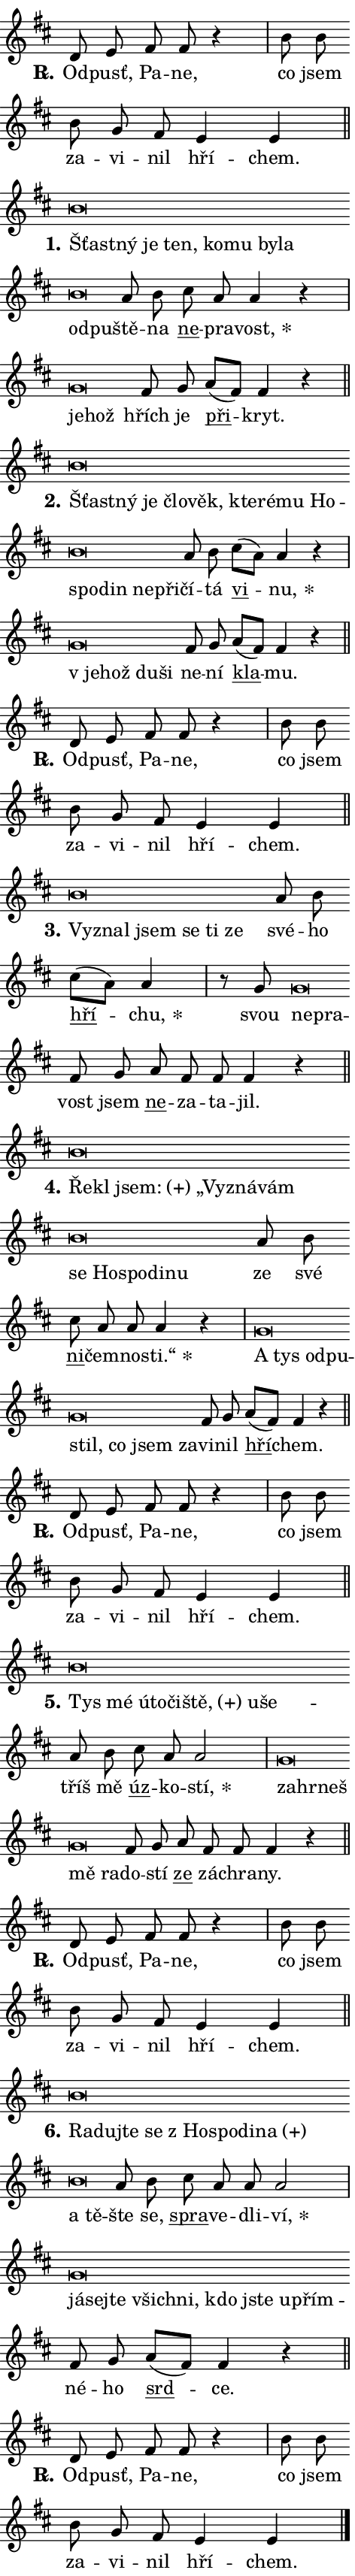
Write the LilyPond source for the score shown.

\version "2.24.0"
\header { tagline = "" }
\paper {
  indent = 0\cm
  top-margin = 0\cm
  right-margin = 0.13\cm % to fit lyric hyphens
  bottom-margin = 0\cm
  left-margin = 0\cm
  paper-width = 8\cm
  page-breaking = #ly:one-page-breaking
  system-system-spacing.basic-distance = #11
  score-system-spacing.basic-distance = #11
  ragged-last = ##f
}


%% Author: Thomas Morley
%% https://lists.gnu.org/archive/html/lilypond-user/2020-05/msg00002.html
#(define (line-position grob)
"Returns position of @var[grob} in current system:
   @code{'start}, if at first time-step
   @code{'end}, if at last time-step
   @code{'middle} otherwise
"
  (let* ((col (ly:item-get-column grob))
         (ln (ly:grob-object col 'left-neighbor))
         (rn (ly:grob-object col 'right-neighbor))
         (col-to-check-left (if (ly:grob? ln) ln col))
         (col-to-check-right (if (ly:grob? rn) rn col))
         (break-dir-left
           (and
             (ly:grob-property col-to-check-left 'non-musical #f)
             (ly:item-break-dir col-to-check-left)))
         (break-dir-right
           (and
             (ly:grob-property col-to-check-right 'non-musical #f)
             (ly:item-break-dir col-to-check-right))))
        (cond ((eqv? 1 break-dir-left) 'start)
              ((eqv? -1 break-dir-right) 'end)
              (else 'middle))))

#(define (tranparent-at-line-position vctor)
  (lambda (grob)
  "Relying on @code{line-position} select the relevant enry from @var{vctor}.
Used to determine transparency,"
    (case (line-position grob)
      ((end) (not (vector-ref vctor 0)))
      ((middle) (not (vector-ref vctor 1)))
      ((start) (not (vector-ref vctor 2))))))

noteHeadBreakVisibility =
#(define-music-function (break-visibility)(vector?)
"Makes @code{NoteHead}s transparent relying on @var{break-visibility}"
#{
  \override NoteHead.transparent =
    #(tranparent-at-line-position break-visibility)
#})

#(define delete-ledgers-for-transparent-note-heads
  (lambda (grob)
    "Reads whether a @code{NoteHead} is transparent.
If so this @code{NoteHead} is removed from @code{'note-heads} from
@var{grob}, which is supposed to be @code{LedgerLineSpanner}.
As a result ledgers are not printed for this @code{NoteHead}"
    (let* ((nhds-array (ly:grob-object grob 'note-heads))
           (nhds-list
             (if (ly:grob-array? nhds-array)
                 (ly:grob-array->list nhds-array)
                 '()))
           ;; Relies on the transparent-property being done before
           ;; Staff.LedgerLineSpanner.after-line-breaking is executed.
           ;; This is fragile ...
           (to-keep
             (remove
               (lambda (nhd)
                 (ly:grob-property nhd 'transparent #f))
               nhds-list)))
      ;; TODO find a better method to iterate over grob-arrays, similiar
      ;; to filter/remove etc for lists
      ;; For now rebuilt from scratch
      (set! (ly:grob-object grob 'note-heads)  '())
      (for-each
        (lambda (nhd)
          (ly:pointer-group-interface::add-grob grob 'note-heads nhd))
        to-keep))))

squashNotes = {
  \override NoteHead.X-extent = #'(-0.2 . 0.2)
  \override NoteHead.Y-extent = #'(-0.75 . 0)
  \override NoteHead.stencil =
    #(lambda (grob)
       (let ((pos (ly:grob-property grob 'staff-position)))
         (begin
           (if (< pos -7) (display "ERROR: Lower brevis then expected\n") (display ""))
           (if (<= pos -6) ly:text-interface::print ly:note-head::print))))
}
unSquashNotes = {
  \revert NoteHead.X-extent
  \revert NoteHead.Y-extent
  \revert NoteHead.stencil
}

hideNotes = \noteHeadBreakVisibility #begin-of-line-visible
unHideNotes = \noteHeadBreakVisibility #all-visible

% work-around for resetting accidentals
% https://lilypond.org/doc/v2.23/Documentation/notation/displaying-rhythms#unmetered-music
cadenzaMeasure = {
  \cadenzaOff
  \partial 1024 s1024
  \cadenzaOn
}

#(define-markup-command (accent layout props text) (markup?)
  "Underline accented syllable"
  (interpret-markup layout props
    #{\markup \override #'(offset . 4.3) \underline { #text }#}))

responsum = \markup \concat {
  "R" \hspace #-1.05 \path #0.1 #'((moveto 0 0.07) (lineto 0.9 0.8)) \hspace #0.05 "."
}

spaceSize = #0.6828661417322834 % exact space size for TeX Gyre Schola

\layout {
  \context {
    \Staff
    \remove "Time_signature_engraver"
    \override LedgerLineSpanner.after-line-breaking = #delete-ledgers-for-transparent-note-heads
  }
  \context {
    \Lyrics {
      \override LyricSpace.minimum-distance = \spaceSize
      \override LyricText.font-name = #"TeX Gyre Schola"
      \override LyricText.font-size = 1
      \override StanzaNumber.font-name = #"TeX Gyre Schola Bold"
      \override StanzaNumber.font-size = 1
    }
  }
  \context {
    \Score 
    \override NoteHead.text =
      #(lambda (grob) 
        (let ((pos (ly:grob-property grob 'staff-position)))
          #{\markup {
            \combine
              \halign #-0.55 \raise #(if (= pos -6) 0 0.5) \override #'(thickness . 2) \draw-line #'(3.2 . 0)
              \musicglyph "noteheads.sM1"
          }#}))
  }
}

% magnetic-lyrics.ily
%
%   written by
%     Jean Abou Samra <jean@abou-samra.fr>
%     Werner Lemberg <wl@gnu.org>
%
%   adapted by
%     Jiri Hon <jiri.hon@gmail.com>
%
% Version 2022-Apr-15

% https://www.mail-archive.com/lilypond-user@gnu.org/msg149350.html

#(define (Left_hyphen_pointer_engraver context)
   "Collect syllable-hyphen-syllable occurrences in lyrics and store
them in properties.  This engraver only looks to the left.  For
example, if the lyrics input is @code{foo -- bar}, it does the
following.

@itemize @bullet
@item
Set the @code{text} property of the @code{LyricHyphen} grob between
@q{foo} and @q{bar} to @code{foo}.

@item
Set the @code{left-hyphen} property of the @code{LyricText} grob with
text @q{foo} to the @code{LyricHyphen} grob between @q{foo} and
@q{bar}.
@end itemize

Use this auxiliary engraver in combination with the
@code{lyric-@/text::@/apply-@/magnetic-@/offset!} hook."
   (let ((hyphen #f)
         (text #f))
     (make-engraver
      (acknowledgers
       ((lyric-syllable-interface engraver grob source-engraver)
        (set! text grob)))
      (end-acknowledgers
       ((lyric-hyphen-interface engraver grob source-engraver)
        ;(when (not (grob::has-interface grob 'lyric-space-interface))
          (set! hyphen grob)));)
      ((stop-translation-timestep engraver)
       (when (and text hyphen)
         (ly:grob-set-object! text 'left-hyphen hyphen))
       (set! text #f)
       (set! hyphen #f)))))

#(define (lyric-text::apply-magnetic-offset! grob)
   "If the space between two syllables is less than the value in
property @code{LyricText@/.details@/.squash-threshold}, move the right
syllable to the left so that it gets concatenated with the left
syllable.

Use this function as a hook for
@code{LyricText@/.after-@/line-@/breaking} if the
@code{Left_@/hyphen_@/pointer_@/engraver} is active."
   (let ((hyphen (ly:grob-object grob 'left-hyphen #f)))
     (when hyphen
       (let ((left-text (ly:spanner-bound hyphen LEFT)))
         (when (grob::has-interface left-text 'lyric-syllable-interface)
           (let* ((common (ly:grob-common-refpoint grob left-text X))
                  (this-x-ext (ly:grob-extent grob common X))
                  (left-x-ext
                   (begin
                     ;; Trigger magnetism for left-text.
                     (ly:grob-property left-text 'after-line-breaking)
                     (ly:grob-extent left-text common X)))
                  ;; `delta` is the gap width between two syllables.
                  (delta (- (interval-start this-x-ext)
                            (interval-end left-x-ext)))
                  (details (ly:grob-property grob 'details))
                  (threshold (assoc-get 'squash-threshold details 0.2)))
             (when (< delta threshold)
               (let* (;; We have to manipulate the input text so that
                      ;; ligatures crossing syllable boundaries are not
                      ;; disabled.  For languages based on the Latin
                      ;; script this is essentially a beautification.
                      ;; However, for non-Western scripts it can be a
                      ;; necessity.
                      (lt (ly:grob-property left-text 'text))
                      (rt (ly:grob-property grob 'text))
                      (is-space (grob::has-interface hyphen 'lyric-space-interface))
                      (space (if is-space " " ""))
                      (extra-delta (if is-space spaceSize 0))
                      ;; Append new syllable.
                      (ltrt-space (if (and (string? lt) (string? rt))
                                (string-append lt space rt)
                                (make-concat-markup (list lt space rt))))
                      ;; Right-align `ltrt` to the right side.
                      (ltrt-space-markup (grob-interpret-markup
                               grob
                               (make-translate-markup
                                (cons (interval-length this-x-ext) 0)
                                (make-right-align-markup ltrt-space)))))
                 (begin
                   ;; Don't print `left-text`.
                   (ly:grob-set-property! left-text 'stencil #f)
                   ;; Set text and stencil (which holds all collected
                   ;; syllables so far) and shift it to the left.
                   (ly:grob-set-property! grob 'text ltrt-space)
                   (ly:grob-set-property! grob 'stencil ltrt-space-markup)
                   (ly:grob-translate-axis! grob (- (- delta extra-delta)) X))))))))))


#(define (lyric-hyphen::displace-bounds-first grob)
   ;; Make very sure this callback isn't triggered too early.
   (let ((left (ly:spanner-bound grob LEFT))
         (right (ly:spanner-bound grob RIGHT)))
     (ly:grob-property left 'after-line-breaking)
     (ly:grob-property right 'after-line-breaking)
     (ly:lyric-hyphen::print grob)))

squashThreshold = #0.4

\layout {
  \context {
    \Lyrics
    \consists #Left_hyphen_pointer_engraver
    \override LyricText.after-line-breaking =
      #lyric-text::apply-magnetic-offset!
    \override LyricHyphen.stencil = #lyric-hyphen::displace-bounds-first
    \override LyricText.details.squash-threshold = \squashThreshold
    \override LyricHyphen.minimum-distance = 0
    \override LyricHyphen.minimum-length = \squashThreshold
  }
}

squashText = \override LyricText.details.squash-threshold = 9999
unSquashText = \override LyricText.details.squash-threshold = \squashThreshold

leftText = \override LyricText.self-alignment-X = #LEFT
unLeftText = \revert LyricText.self-alignment-X

starOffset = #(lambda (grob) 
                (let ((x_offset (ly:self-alignment-interface::aligned-on-x-parent grob)))
                  (if (= x_offset 0) 0 (+ x_offset 1.2))))

star = #(define-music-function (syllable)(string?)
"Append star separator at the end of a syllable"
#{
  \once \override LyricText.X-offset = #starOffset
  \lyricmode { \markup {
    #syllable
    \override #'((font-name . "TeX Gyre Schola Bold")) \hspace #0.2 \lower #0.65 \larger "*"
  } }
#})

starAccent = #(define-music-function (syllable)(string?)
"Append star separator at the end of a syllable and make accent"
#{
  \once \override LyricText.X-offset = #starOffset
  \lyricmode { \markup {
    \accent #syllable
    \override #'((font-name . "TeX Gyre Schola Bold")) \hspace #0.2 \lower #0.65 \larger "*"
  } }
#})

breath = #(define-music-function (syllable)(string?)
"Append breathing indicator at the end of a syllable"
#{
  \lyricmode { \markup { #syllable "+" } }
#})

optionalBreath = #(define-music-function (syllable)(string?)
"Append optional breathing indicator at the end of a syllable"
#{
  \lyricmode { \markup { #syllable "(+)" } }
#})


\score {
    <<
        \new Voice = "melody" { \cadenzaOn \key d \major \relative { d'8 e fis fis r4 \cadenzaMeasure \bar "|" b8 b \bar "" b g fis e4 e \cadenzaMeasure \bar "||" \break } }
        \new Lyrics \lyricsto "melody" { \lyricmode { \set stanza = \responsum
Od -- pusť, Pa -- ne, co jsem za -- vi -- nil hří -- chem. } }
    >>
    \layout {}
}

\score {
    <<
        \new Voice = "melody" { \cadenzaOn \key d \major \relative { \squashNotes b'\breve*1/16 \hideNotes \breve*1/16 \bar "" \breve*1/16 \bar "" \breve*1/16 \bar "" \breve*1/16 \bar "" \breve*1/16 \bar "" \breve*1/16 \bar "" \breve*1/16 \bar "" \breve*1/16 \breve*1/16 \bar "" \unHideNotes \unSquashNotes a8 b \bar "" cis a a4 r \cadenzaMeasure \bar "|" \squashNotes g\breve*1/16 \hideNotes \breve*1/16 \bar "" \unHideNotes \unSquashNotes fis8 g \bar "" a[( fis)] fis4 r \cadenzaMeasure \bar "||" \break } }
        \new Lyrics \lyricsto "melody" { \lyricmode { \set stanza = "1."
\leftText Šťast -- \squashText ný je ten, ko -- mu by -- la od -- pu -- \unLeftText \unSquashText ště -- na \markup \accent ne -- pra -- \star vost, \leftText je -- \squashText hož \unLeftText \unSquashText hřích je \markup \accent při -- kryt. } }
    >>
    \layout {}
}

\score {
    <<
        \new Voice = "melody" { \cadenzaOn \key d \major \relative { \squashNotes b'\breve*1/16 \hideNotes \breve*1/16 \bar "" \breve*1/16 \bar "" \breve*1/16 \bar "" \breve*1/16 \bar "" \breve*1/16 \bar "" \breve*1/16 \bar "" \breve*1/16 \bar "" \breve*1/16 \bar "" \breve*1/16 \bar "" \breve*1/16 \bar "" \breve*1/16 \breve*1/16 \bar "" \unHideNotes \unSquashNotes a8 b \bar "" cis[( a)] a4 r \cadenzaMeasure \bar "|" \squashNotes g\breve*1/16 \hideNotes \breve*1/16 \bar "" \breve*1/16 \breve*1/16 \bar "" \unHideNotes \unSquashNotes fis8 g \bar "" a[( fis)] fis4 r \cadenzaMeasure \bar "||" \break } }
        \new Lyrics \lyricsto "melody" { \lyricmode { \set stanza = "2."
\leftText Šťast -- \squashText ný je člo -- věk, kte -- ré -- mu Ho -- spo -- din ne -- při -- \unLeftText \unSquashText čí -- tá \markup \accent vi -- \star nu, \leftText "v je" -- \squashText hož du -- ši \unLeftText \unSquashText ne -- ní \markup \accent kla -- mu. } }
    >>
    \layout {}
}

\score {
    <<
        \new Voice = "melody" { \cadenzaOn \key d \major \relative { d'8 e fis fis r4 \cadenzaMeasure \bar "|" b8 b \bar "" b g fis e4 e \cadenzaMeasure \bar "||" \break } }
        \new Lyrics \lyricsto "melody" { \lyricmode { \set stanza = \responsum
Od -- pusť, Pa -- ne, co jsem za -- vi -- nil hří -- chem. } }
    >>
    \layout {}
}

\score {
    <<
        \new Voice = "melody" { \cadenzaOn \key d \major \relative { \squashNotes b'\breve*1/16 \hideNotes \breve*1/16 \bar "" \breve*1/16 \bar "" \breve*1/16 \bar "" \breve*1/16 \breve*1/16 \bar "" \unHideNotes \unSquashNotes a8 b \bar "" cis[( a)] a4 \cadenzaMeasure \bar "|" r8 g8 \squashNotes g\breve*1/16 \hideNotes \breve*1/16 \bar "" \unHideNotes \unSquashNotes fis8 g \bar "" a fis fis fis4 r \cadenzaMeasure \bar "||" \break } }
        \new Lyrics \lyricsto "melody" { \lyricmode { \set stanza = "3."
\leftText Vy -- \squashText znal jsem se ti ze \unLeftText \unSquashText své -- ho \markup \accent hří -- \star chu, svou \leftText ne -- \squashText pra -- \unLeftText \unSquashText vost jsem \markup \accent ne -- za -- ta -- jil. } }
    >>
    \layout {}
}

\score {
    <<
        \new Voice = "melody" { \cadenzaOn \key d \major \relative { \squashNotes b'\breve*1/16 \hideNotes \breve*1/16 \bar "" \breve*1/16 \bar "" \breve*1/16 \bar "" \breve*1/16 \bar "" \breve*1/16 \bar "" \breve*1/16 \bar "" \breve*1/16 \bar "" \breve*1/16 \bar "" \breve*1/16 \breve*1/16 \bar "" \unHideNotes \unSquashNotes a8 b \bar "" cis a a a4 r \cadenzaMeasure \bar "|" \squashNotes g\breve*1/16 \hideNotes \breve*1/16 \bar "" \breve*1/16 \bar "" \breve*1/16 \bar "" \breve*1/16 \bar "" \breve*1/16 \bar "" \breve*1/16 \breve*1/16 \bar "" \unHideNotes \unSquashNotes fis8 g \bar "" a[( fis)] fis4 r \cadenzaMeasure \bar "||" \break } }
        \new Lyrics \lyricsto "melody" { \lyricmode { \set stanza = "4."
\leftText Ře -- \squashText kl \optionalBreath jsem: „Vy -- zná -- vám se Ho -- spo -- di -- nu \unLeftText \unSquashText ze své \markup \accent ni -- čem -- no -- \star sti.“ \leftText A \squashText tys od -- pu -- stil, co jsem za -- \unLeftText \unSquashText vi -- nil \markup \accent hří -- chem. } }
    >>
    \layout {}
}

\score {
    <<
        \new Voice = "melody" { \cadenzaOn \key d \major \relative { d'8 e fis fis r4 \cadenzaMeasure \bar "|" b8 b \bar "" b g fis e4 e \cadenzaMeasure \bar "||" \break } }
        \new Lyrics \lyricsto "melody" { \lyricmode { \set stanza = \responsum
Od -- pusť, Pa -- ne, co jsem za -- vi -- nil hří -- chem. } }
    >>
    \layout {}
}

\score {
    <<
        \new Voice = "melody" { \cadenzaOn \key d \major \relative { \squashNotes b'\breve*1/16 \hideNotes \breve*1/16 \bar "" \breve*1/16 \bar "" \breve*1/16 \bar "" \breve*1/16 \bar "" \breve*1/16 \bar "" \breve*1/16 \breve*1/16 \bar "" \unHideNotes \unSquashNotes a8 b \bar "" cis a a2 \cadenzaMeasure \bar "|" \squashNotes g\breve*1/16 \hideNotes \breve*1/16 \bar "" \breve*1/16 \bar "" \breve*1/16 \breve*1/16 \bar "" \unHideNotes \unSquashNotes fis8 g \bar "" a fis fis fis4 r \cadenzaMeasure \bar "||" \break } }
        \new Lyrics \lyricsto "melody" { \lyricmode { \set stanza = "5."
\leftText Tys \squashText mé ú -- to -- či -- \optionalBreath ště, u -- še -- \unLeftText \unSquashText tříš mě \markup \accent úz -- ko -- \star stí, \leftText za -- \squashText hr -- neš mě ra -- \unLeftText \unSquashText do -- stí \markup \accent ze zá -- chra -- ny. } }
    >>
    \layout {}
}

\score {
    <<
        \new Voice = "melody" { \cadenzaOn \key d \major \relative { d'8 e fis fis r4 \cadenzaMeasure \bar "|" b8 b \bar "" b g fis e4 e \cadenzaMeasure \bar "||" \break } }
        \new Lyrics \lyricsto "melody" { \lyricmode { \set stanza = \responsum
Od -- pusť, Pa -- ne, co jsem za -- vi -- nil hří -- chem. } }
    >>
    \layout {}
}

\score {
    <<
        \new Voice = "melody" { \cadenzaOn \key d \major \relative { \squashNotes b'\breve*1/16 \hideNotes \breve*1/16 \bar "" \breve*1/16 \bar "" \breve*1/16 \bar "" \breve*1/16 \bar "" \breve*1/16 \bar "" \breve*1/16 \bar "" \breve*1/16 \bar "" \breve*1/16 \breve*1/16 \bar "" \unHideNotes \unSquashNotes a8 b \bar "" cis a a a2 \cadenzaMeasure \bar "|" \squashNotes g\breve*1/16 \hideNotes \breve*1/16 \bar "" \breve*1/16 \bar "" \breve*1/16 \bar "" \breve*1/16 \bar "" \breve*1/16 \bar "" \breve*1/16 \bar "" \breve*1/16 \breve*1/16 \bar "" \unHideNotes \unSquashNotes fis8 g \bar "" a[( fis)] fis4 r \cadenzaMeasure \bar "||" \break } }
        \new Lyrics \lyricsto "melody" { \lyricmode { \set stanza = "6."
\leftText Ra -- \squashText duj -- te se "z Ho" -- spo -- di -- \optionalBreath na a tě -- \unLeftText \unSquashText šte se, \markup \accent spra -- ve -- dli -- \star ví, \leftText já -- \squashText sej -- te všich -- ni, kdo jste u -- přím -- \unLeftText \unSquashText né -- ho \markup \accent srd -- ce. } }
    >>
    \layout {}
}

\score {
    <<
        \new Voice = "melody" { \cadenzaOn \key d \major \relative { d'8 e fis fis r4 \cadenzaMeasure \bar "|" b8 b \bar "" b g fis e4 e \cadenzaMeasure \bar "||" \break } \bar "|." }
        \new Lyrics \lyricsto "melody" { \lyricmode { \set stanza = \responsum
Od -- pusť, Pa -- ne, co jsem za -- vi -- nil hří -- chem. } }
    >>
    \layout {}
}
